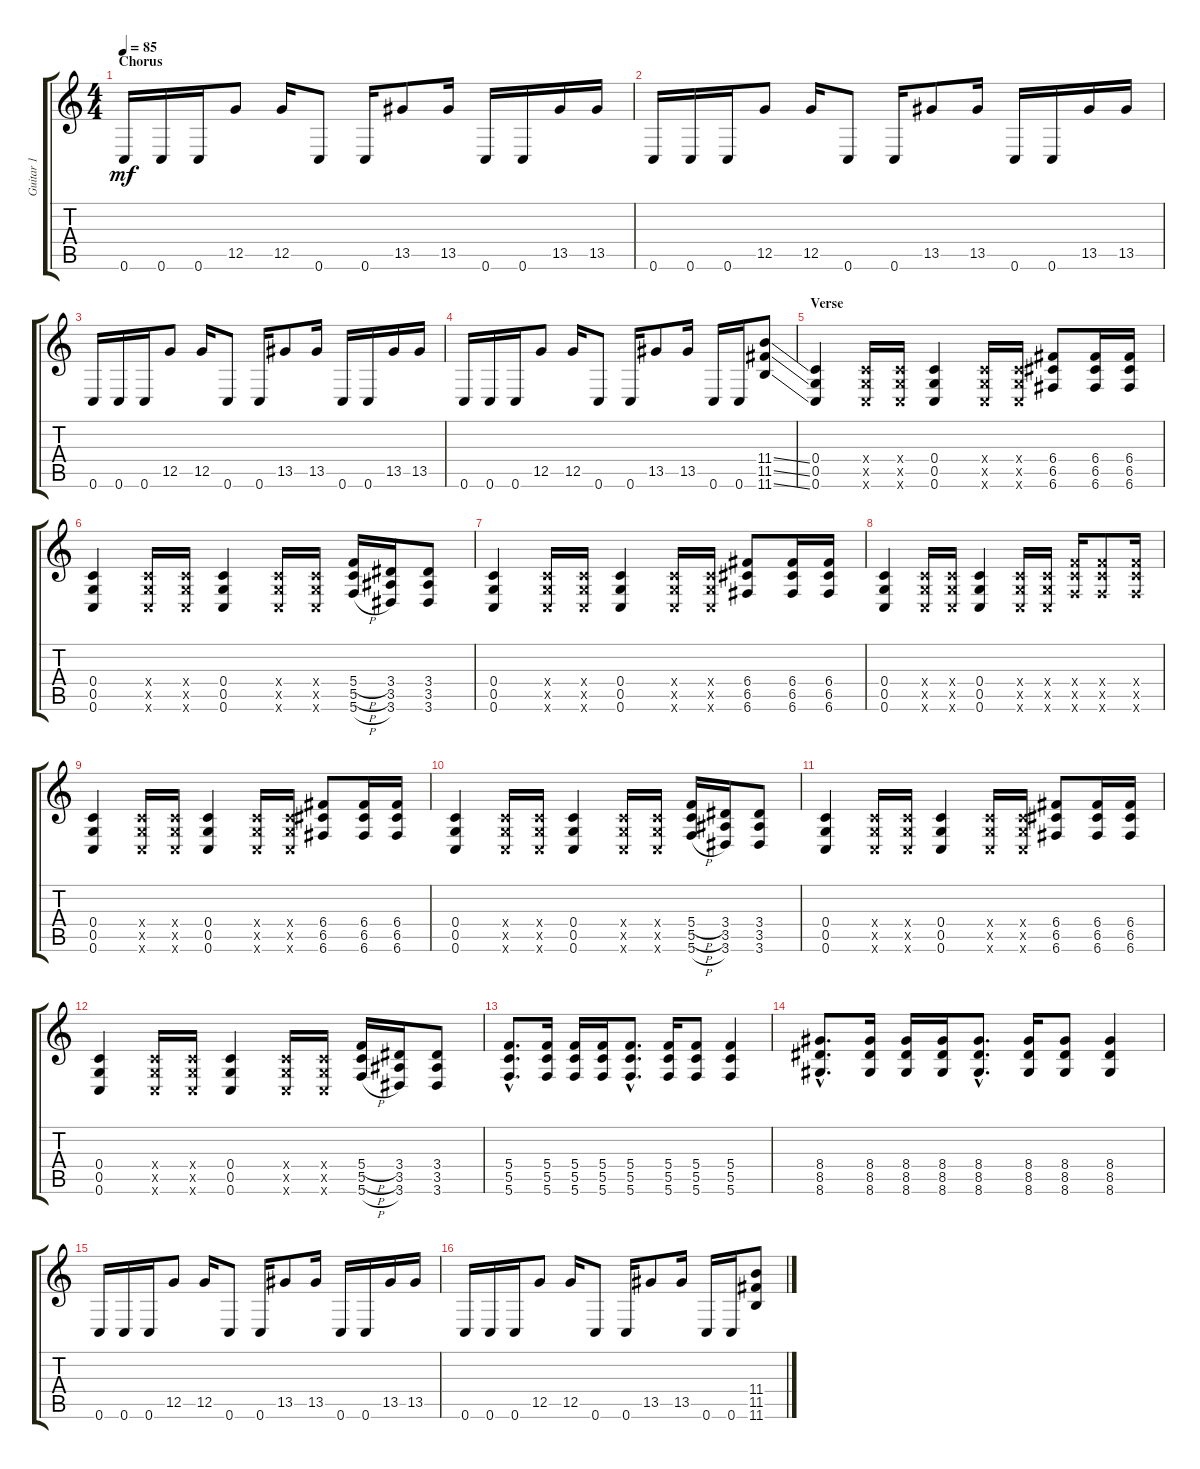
\track ("Guitar 1" "Guitar 1") {instrument distortionguitar}
\staff {score tabs}
\tuning (D4 A3 F3 C3 G2 C2) {hide}
\ts (4 4)
\section ("" "Chorus")
\tempo 85
\clef g2
\ks c
0.6.16{dy mf} 0.6.16 0.6.16 12.5.8 12.5.16 0.6.8 0.6.16 13.5.8 13.5.16 0.6.16 0.6.16 13.5.16 13.5.16 |
0.6.16 0.6.16 0.6.16 12.5.8 12.5.16 0.6.8 0.6.16 13.5.8 13.5.16 0.6.16 0.6.16 13.5.16 13.5.16 |
0.6.16 0.6.16 0.6.16 12.5.8 12.5.16 0.6.8 0.6.16 13.5.8 13.5.16 0.6.16 0.6.16 13.5.16 13.5.16 |
0.6.16 0.6.16 0.6.16 12.5.8 12.5.16 0.6.8 0.6.16 13.5.8 13.5.16 0.6.16 0.6.16 (11.4{ss} 11.5{ss} 11.6{ss}).8 |
\section ("" "Verse")
(0.4 0.5 0.6).4 (0.4{x} 0.5{x} 0.6{x}).16 (0.4{x} 0.5{x} 0.6{x}).16 (0.4 0.5 0.6).4 (0.4{x} 0.5{x} 0.6{x}).16 (0.4{x} 0.5{x} 0.6{x}).16 (6.4 6.5 6.6).8 (6.4 6.5 6.6).16 (6.4 6.5 6.6).16 |
(0.4 0.5 0.6).4 (0.4{x} 0.5{x} 0.6{x}).16 (0.4{x} 0.5{x} 0.6{x}).16 (0.4 0.5 0.6).4 (0.4{x} 0.5{x} 0.6{x}).16 (0.4{x} 0.5{x} 0.6{x}).16 (5.4{h} 5.5{h} 5.6{h}).16 (3.4 3.5 3.6).16 (3.4 3.5 3.6).8 |
(0.4 0.5 0.6).4 (0.4{x} 0.5{x} 0.6{x}).16 (0.4{x} 0.5{x} 0.6{x}).16 (0.4 0.5 0.6).4 (0.4{x} 0.5{x} 0.6{x}).16 (0.4{x} 0.5{x} 0.6{x}).16 (6.4 6.5 6.6).8 (6.4 6.5 6.6).16 (6.4 6.5 6.6).16 |
(0.4 0.5 0.6).4 (0.4{x} 0.5{x} 0.6{x}).16 (0.4{x} 0.5{x} 0.6{x}).16 (0.4 0.5 0.6).4 (0.4{x} 0.5{x} 0.6{x}).16 (0.4{x} 0.5{x} 0.6{x}).16 (5.4{x} 5.5{x} 5.6{x}).16 (5.4{x} 5.5{x} 5.6{x}).8 (5.4{x} 5.5{x} 5.6{x}).16 |
(0.4 0.5 0.6).4 (0.4{x} 0.5{x} 0.6{x}).16 (0.4{x} 0.5{x} 0.6{x}).16 (0.4 0.5 0.6).4 (0.4{x} 0.5{x} 0.6{x}).16 (0.4{x} 0.5{x} 0.6{x}).16 (6.4 6.5 6.6).8 (6.4 6.5 6.6).16 (6.4 6.5 6.6).16 |
(0.4 0.5 0.6).4 (0.4{x} 0.5{x} 0.6{x}).16 (0.4{x} 0.5{x} 0.6{x}).16 (0.4 0.5 0.6).4 (0.4{x} 0.5{x} 0.6{x}).16 (0.4{x} 0.5{x} 0.6{x}).16 (5.4{h} 5.5{h} 5.6{h}).16 (3.4 3.5 3.6).16 (3.4 3.5 3.6).8 |
(0.4 0.5 0.6).4 (0.4{x} 0.5{x} 0.6{x}).16 (0.4{x} 0.5{x} 0.6{x}).16 (0.4 0.5 0.6).4 (0.4{x} 0.5{x} 0.6{x}).16 (0.4{x} 0.5{x} 0.6{x}).16 (6.4 6.5 6.6).8 (6.4 6.5 6.6).16 (6.4 6.5 6.6).16 |
(0.4 0.5 0.6).4 (0.4{x} 0.5{x} 0.6{x}).16 (0.4{x} 0.5{x} 0.6{x}).16 (0.4 0.5 0.6).4 (0.4{x} 0.5{x} 0.6{x}).16 (0.4{x} 0.5{x} 0.6{x}).16 (5.4{h} 5.5{h} 5.6{h}).16 (3.4 3.5 3.6).16 (3.4 3.5 3.6).8 |
(5.4{hac} 5.5{hac} 5.6{hac}).8{d} (5.4 5.5 5.6).16 (5.4 5.5 5.6).16 (5.4 5.5 5.6).16 (5.4{hac} 5.5{hac} 5.6{hac}).8{d} (5.4 5.5 5.6).16 (5.4 5.5 5.6).8 (5.4 5.5 5.6).4 |
(8.4{hac} 8.5{hac} 8.6{hac}).8{d} (8.4 8.5 8.6).16 (8.4 8.5 8.6).16 (8.4 8.5 8.6).16 (8.4{hac} 8.5{hac} 8.6{hac}).8{d} (8.4 8.5 8.6).16 (8.4 8.5 8.6).8 (8.4 8.5 8.6).4 |
0.6.16 0.6.16 0.6.16 12.5.8 12.5.16 0.6.8 0.6.16 13.5.8 13.5.16 0.6.16 0.6.16 13.5.16 13.5.16 |
0.6.16 0.6.16 0.6.16 12.5.8 12.5.16 0.6.8 0.6.16 13.5.8 13.5.16 0.6.16 0.6.16 (11.4{ss} 11.5{ss} 11.6{ss}).8
